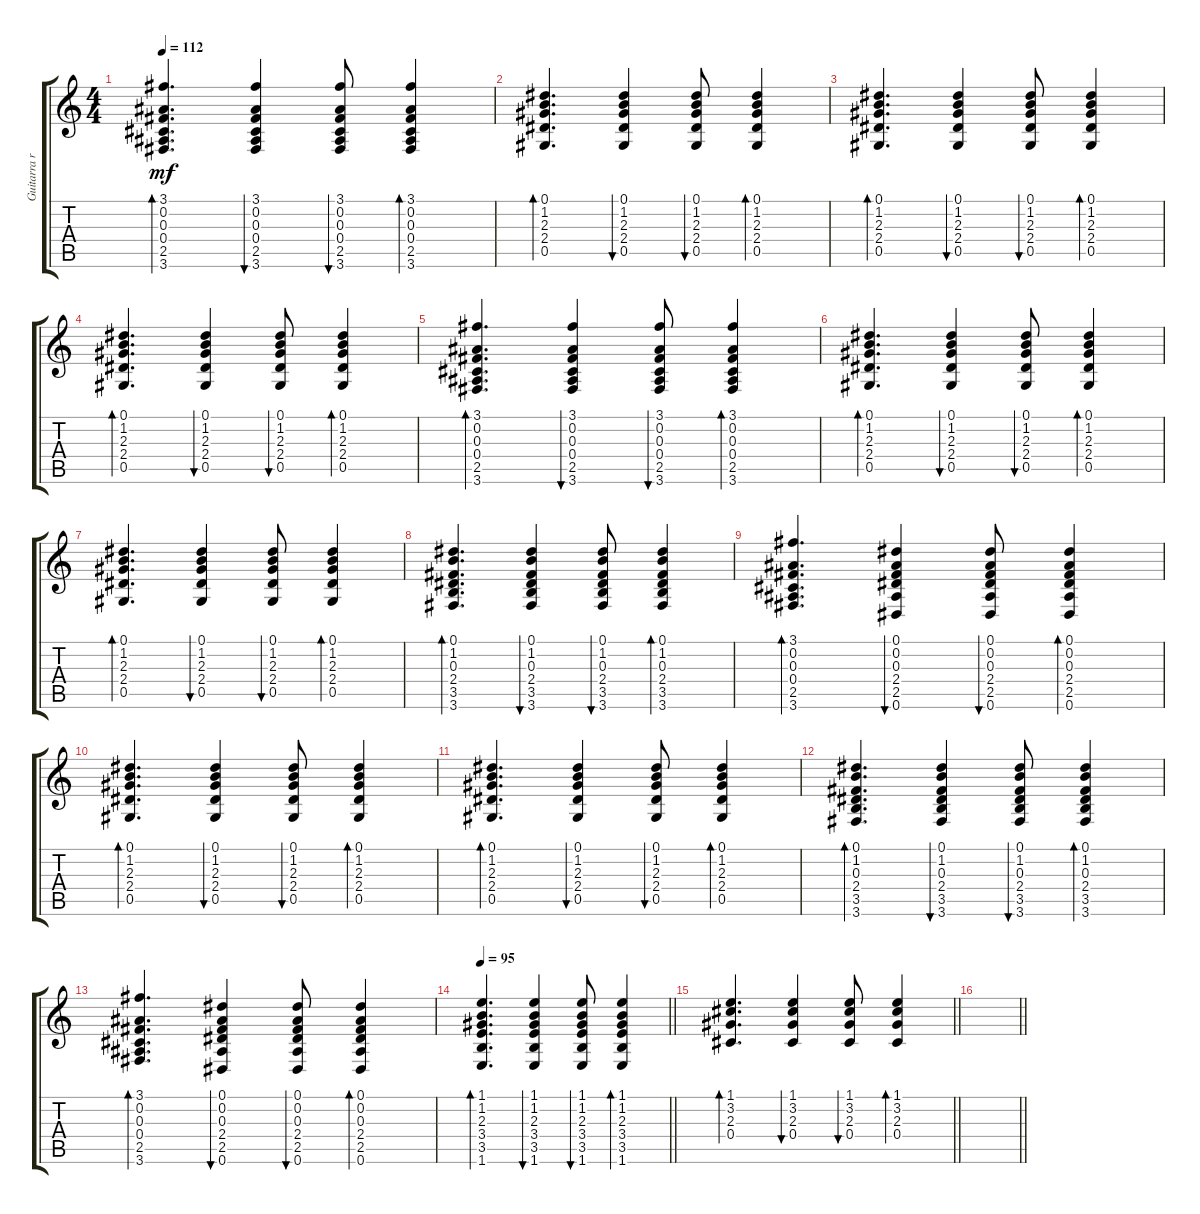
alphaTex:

\track ("Guitarra ritmica" "Guitarra r") {instrument acousticguitarsteel}
\staff {score tabs}
\tuning (Eb4 Bb3 Gb3 Db3 Ab2 Eb2) {hide}
\ts (4 4)
\tempo 112
\clef g2
\ks c
(3.1 0.2 0.3 0.4 2.5 3.6).4{d bd 60 dy mf} (3.1 0.2 0.3 0.4 2.5 3.6).4{bu 60} (3.1 0.2 0.3 0.4 2.5 3.6).8{bu 60} (3.1 0.2 0.3 0.4 2.5 3.6).4{bd 60} |
(0.1 1.2 2.3 2.4 0.5).4{d bd 60} (0.1 1.2 2.3 2.4 0.5).4{bu 60} (0.1 1.2 2.3 2.4 0.5).8{bu 60} (0.1 1.2 2.3 2.4 0.5).4{bd 60} |
(0.1 1.2 2.3 2.4 0.5).4{d bd 60} (0.1 1.2 2.3 2.4 0.5).4{bu 60} (0.1 1.2 2.3 2.4 0.5).8{bu 60} (0.1 1.2 2.3 2.4 0.5).4{bd 60} |
(0.1 1.2 2.3 2.4 0.5).4{d bd 60} (0.1 1.2 2.3 2.4 0.5).4{bu 60} (0.1 1.2 2.3 2.4 0.5).8{bu 60} (0.1 1.2 2.3 2.4 0.5).4{bd 60} |
(3.1 0.2 0.3 0.4 2.5 3.6).4{d bd 60} (3.1 0.2 0.3 0.4 2.5 3.6).4{bu 60} (3.1 0.2 0.3 0.4 2.5 3.6).8{bu 60} (3.1 0.2 0.3 0.4 2.5 3.6).4{bd 60} |
(0.1 1.2 2.3 2.4 0.5).4{d bd 60} (0.1 1.2 2.3 2.4 0.5).4{bu 60} (0.1 1.2 2.3 2.4 0.5).8{bu 60} (0.1 1.2 2.3 2.4 0.5).4{bd 60} |
(0.1 1.2 2.3 2.4 0.5).4{d bd 60} (0.1 1.2 2.3 2.4 0.5).4{bu 60} (0.1 1.2 2.3 2.4 0.5).8{bu 60} (0.1 1.2 2.3 2.4 0.5).4{bd 60} |
(0.1 1.2 0.3 2.4 3.5 3.6).4{d bd 60} (0.1 1.2 0.3 2.4 3.5 3.6).4{bu 60} (0.1 1.2 0.3 2.4 3.5 3.6).8{bu 60} (0.1 1.2 0.3 2.4 3.5 3.6).4{bd 60} |
(3.1 0.2 0.3 0.4 2.5 3.6).4{d bd 60} (0.1 0.2 0.3 2.4 2.5 0.6).4{bu 60} (0.1 0.2 0.3 2.4 2.5 0.6).8{bu 60} (0.1 0.2 0.3 2.4 2.5 0.6).4{bd 60} |
(0.1 1.2 2.3 2.4 0.5).4{d bd 60} (0.1 1.2 2.3 2.4 0.5).4{bu 60} (0.1 1.2 2.3 2.4 0.5).8{bu 60} (0.1 1.2 2.3 2.4 0.5).4{bd 60} |
(0.1 1.2 2.3 2.4 0.5).4{d bd 60} (0.1 1.2 2.3 2.4 0.5).4{bu 60} (0.1 1.2 2.3 2.4 0.5).8{bu 60} (0.1 1.2 2.3 2.4 0.5).4{bd 60} |
(0.1 1.2 0.3 2.4 3.5 3.6).4{d bd 60} (0.1 1.2 0.3 2.4 3.5 3.6).4{bu 60} (0.1 1.2 0.3 2.4 3.5 3.6).8{bu 60} (0.1 1.2 0.3 2.4 3.5 3.6).4{bd 60} |
(3.1 0.2 0.3 0.4 2.5 3.6).4{d bd 60} (0.1 0.2 0.3 2.4 2.5 0.6).4{bu 60} (0.1 0.2 0.3 2.4 2.5 0.6).8{bu 60} (0.1 0.2 0.3 2.4 2.5 0.6).4{bd 60} |
\tempo 95
\barLineRight lightlight
(1.1 1.2 2.3 3.4 3.5 1.6).4{d bd 60} (1.1 1.2 2.3 3.4 3.5 1.6).4{bu 60} (1.1 1.2 2.3 3.4 3.5 1.6).8{bu 60} (1.1 1.2 2.3 3.4 3.5 1.6).4{bd 60} |
\barLineRight lightlight
(1.1 3.2 2.3 0.4).4{d bd 60} (1.1 3.2 2.3 0.4).4{bu 60} (1.1 3.2 2.3 0.4).8{bu 60} (1.1 3.2 2.3 0.4).4{bd 60} |
\barLineRight lightlight
